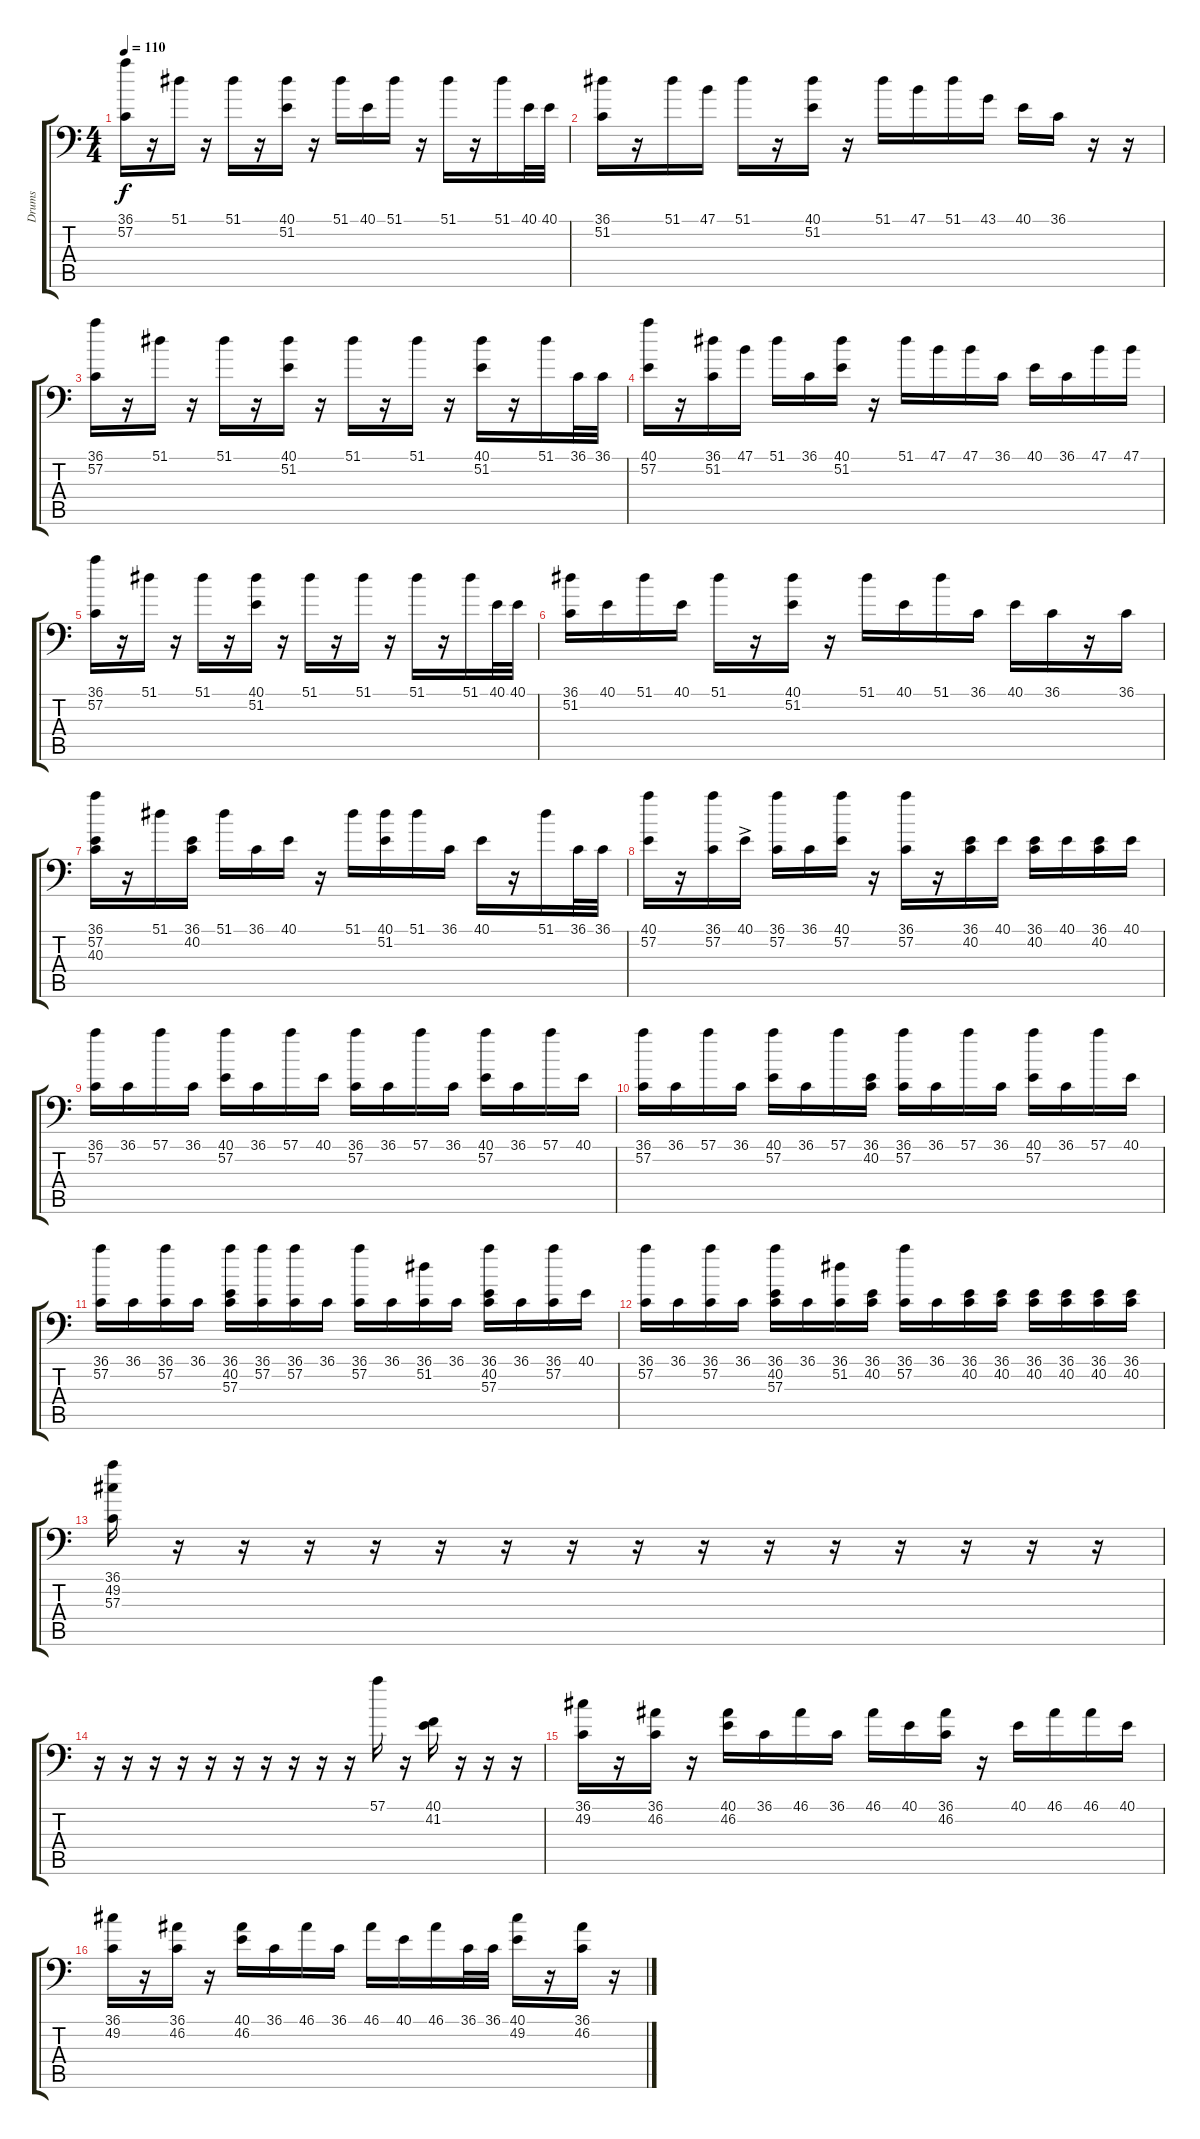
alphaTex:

\track ("Drums" "Drums") {instrument acousticgrandpiano}
\staff {score tabs}
\tuning (C-1 C-1 C-1 C-1 C-1 C-1) {hide}
\ts (4 4)
\tempo 110
\clef f4
\ks c
(36.1 57.2).16{dy f} r.16 51.1.16 r.16 51.1.16 r.16 (40.1 51.2).16 r.16 51.1.16 40.1.16 51.1.16 r.16 51.1.16 r.16 51.1.16 40.1.32 40.1.32 |
(36.1 51.2).16 r.16 51.1.16 47.1.16 51.1.16 r.16 (40.1 51.2).16 r.16 51.1.16 47.1.16 51.1.16 43.1.16 40.1.16 36.1.16 r.16 r.16 |
(36.1 57.2).16 r.16 51.1.16 r.16 51.1.16 r.16 (40.1 51.2).16 r.16 51.1.16 r.16 51.1.16 r.16 (40.1 51.2).16 r.16 51.1.16 36.1.32 36.1.32 |
(40.1 57.2).16 r.16 (36.1 51.2).16 47.1.16 51.1.16 36.1.16 (40.1 51.2).16 r.16 51.1.16 47.1.16 47.1.16 36.1.16 40.1.16 36.1.16 47.1.16 47.1.16 |
(36.1 57.2).16 r.16 51.1.16 r.16 51.1.16 r.16 (40.1 51.2).16 r.16 51.1.16 r.16 51.1.16 r.16 51.1.16 r.16 51.1.16 40.1.32 40.1.32 |
(36.1 51.2).16 40.1.16 51.1.16 40.1.16 51.1.16 r.16 (40.1 51.2).16 r.16 51.1.16 40.1.16 51.1.16 36.1.16 40.1.16 36.1.16 r.16 36.1.16 |
(36.1 57.2 40.3).16 r.16 51.1.16 (36.1 40.2).16 51.1.16 36.1.16 40.1.16 r.16 51.1.16 (40.1 51.2).16 51.1.16 36.1.16 40.1.16 r.16 51.1.16 36.1.32 36.1.32 |
(40.1 57.2).16 r.16 (36.1 57.2).16 40.1{ac}.16 (36.1 57.2).16 36.1.16 (40.1 57.2).16 r.16 (36.1 57.2).16 r.16 (36.1 40.2).16 40.1.16 (36.1 40.2).16 40.1.16 (36.1 40.2).16 40.1.16 |
(36.1 57.2).16 36.1.16 57.1.16 36.1.16 (40.1 57.2).16 36.1.16 57.1.16 40.1.16 (36.1 57.2).16 36.1.16 57.1.16 36.1.16 (40.1 57.2).16 36.1.16 57.1.16 40.1.16 |
(36.1 57.2).16 36.1.16 57.1.16 36.1.16 (40.1 57.2).16 36.1.16 57.1.16 (36.1 40.2).16 (36.1 57.2).16 36.1.16 57.1.16 36.1.16 (40.1 57.2).16 36.1.16 57.1.16 40.1.16 |
(36.1 57.2).16 36.1.16 (36.1 57.2).16 36.1.16 (36.1 40.2 57.3).16 (36.1 57.2).16 (36.1 57.2).16 36.1.16 (36.1 57.2).16 36.1.16 (36.1 51.2).16 36.1.16 (36.1 40.2 57.3).16 36.1.16 (36.1 57.2).16 40.1.16 |
(36.1 57.2).16 36.1.16 (36.1 57.2).16 36.1.16 (36.1 40.2 57.3).16 36.1.16 (36.1 51.2).16 (36.1 40.2).16 (36.1 57.2).16 36.1.16 (36.1 40.2).16 (36.1 40.2).16 (36.1 40.2).16 (36.1 40.2).16 (36.1 40.2).16 (36.1 40.2).16 |
(36.1 49.2 57.3).16 r.16 r.16 r.16 r.16 r.16 r.16 r.16 r.16 r.16 r.16 r.16 r.16 r.16 r.16 r.16 |
r.16 r.16 r.16 r.16 r.16 r.16 r.16 r.16 r.16 r.16 57.1.16 r.16 (40.1 41.2).16 r.16 r.16 r.16 |
(36.1 49.2).16 r.16 (36.1 46.2).16 r.16 (40.1 46.2).16 36.1.16 46.1.16 36.1.16 46.1.16 40.1.16 (36.1 46.2).16 r.16 40.1.16 46.1.16 46.1.16 40.1.16 |
(36.1 49.2).16 r.16 (36.1 46.2).16 r.16 (40.1 46.2).16 36.1.16 46.1.16 36.1.16 46.1.16 40.1.16 46.1.16 36.1.32 36.1.32 (40.1 49.2).16 r.16 (36.1 46.2).16 r.16
